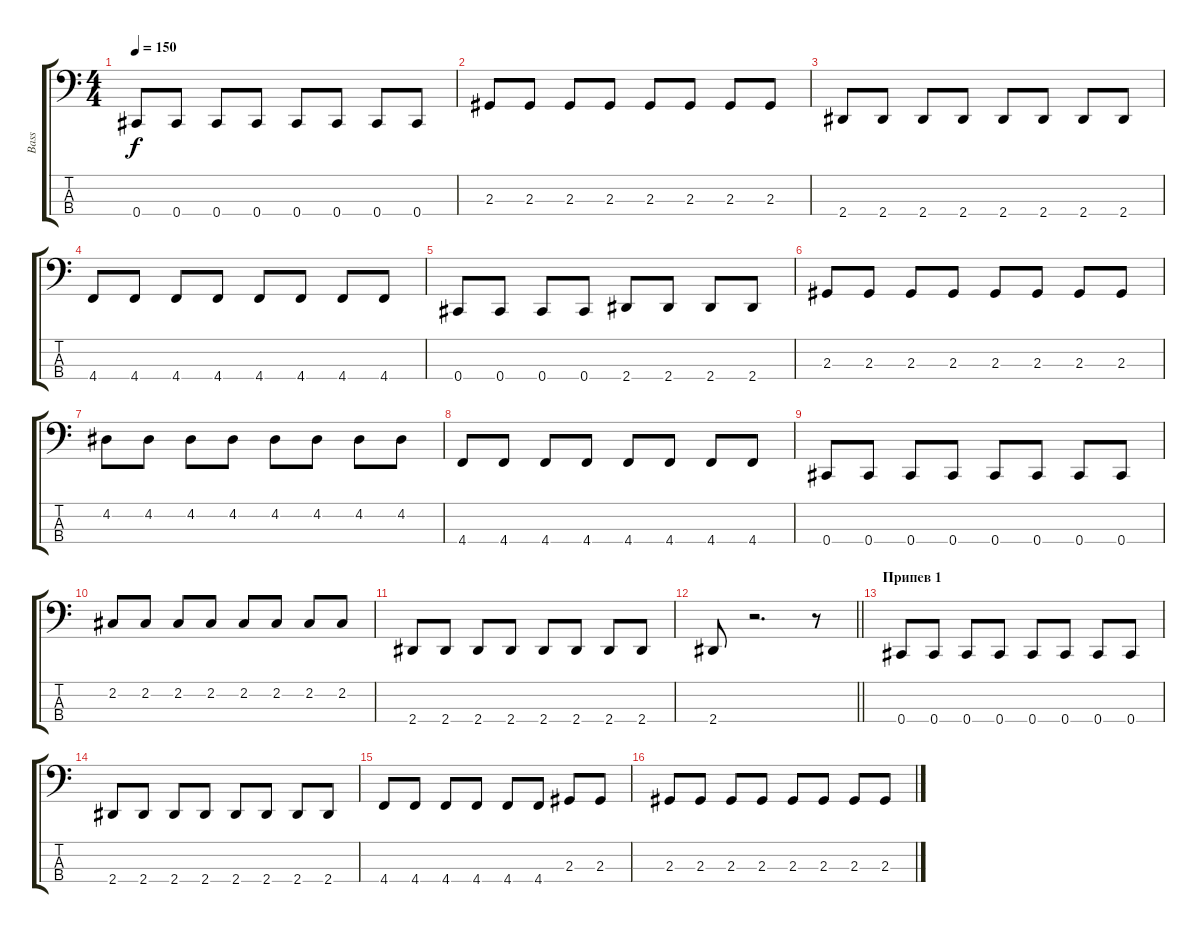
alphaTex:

\track ("Bass" "Bass") {instrument electricbassfinger}
\staff {score tabs}
\tuning (E2 B1 Gb1 Db1) {hide}
\ts (4 4)
\tempo 150
\clef f4
\ks c
0.4.8{dy f} 0.4.8 0.4.8 0.4.8 0.4.8 0.4.8 0.4.8 0.4.8 |
2.3.8 2.3.8 2.3.8 2.3.8 2.3.8 2.3.8 2.3.8 2.3.8 |
2.4.8 2.4.8 2.4.8 2.4.8 2.4.8 2.4.8 2.4.8 2.4.8 |
4.4.8 4.4.8 4.4.8 4.4.8 4.4.8 4.4.8 4.4.8 4.4.8 |
0.4.8 0.4.8 0.4.8 0.4.8 2.4.8 2.4.8 2.4.8 2.4.8 |
2.3.8 2.3.8 2.3.8 2.3.8 2.3.8 2.3.8 2.3.8 2.3.8 |
4.2.8 4.2.8 4.2.8 4.2.8 4.2.8 4.2.8 4.2.8 4.2.8 |
4.4.8 4.4.8 4.4.8 4.4.8 4.4.8 4.4.8 4.4.8 4.4.8 |
0.4.8 0.4.8 0.4.8 0.4.8 0.4.8 0.4.8 0.4.8 0.4.8 |
2.2.8 2.2.8 2.2.8 2.2.8 2.2.8 2.2.8 2.2.8 2.2.8 |
2.4.8 2.4.8 2.4.8 2.4.8 2.4.8 2.4.8 2.4.8 2.4.8 |
\barLineRight lightlight
2.4.8 r.2{d} r.8 |
\section ("" "Припев 1")
0.4.8 0.4.8 0.4.8 0.4.8 0.4.8 0.4.8 0.4.8 0.4.8 |
2.4.8 2.4.8 2.4.8 2.4.8 2.4.8 2.4.8 2.4.8 2.4.8 |
4.4.8 4.4.8 4.4.8 4.4.8 4.4.8 4.4.8 2.3.8 2.3.8 |
2.3.8 2.3.8 2.3.8 2.3.8 2.3.8 2.3.8 2.3.8 2.3.8
